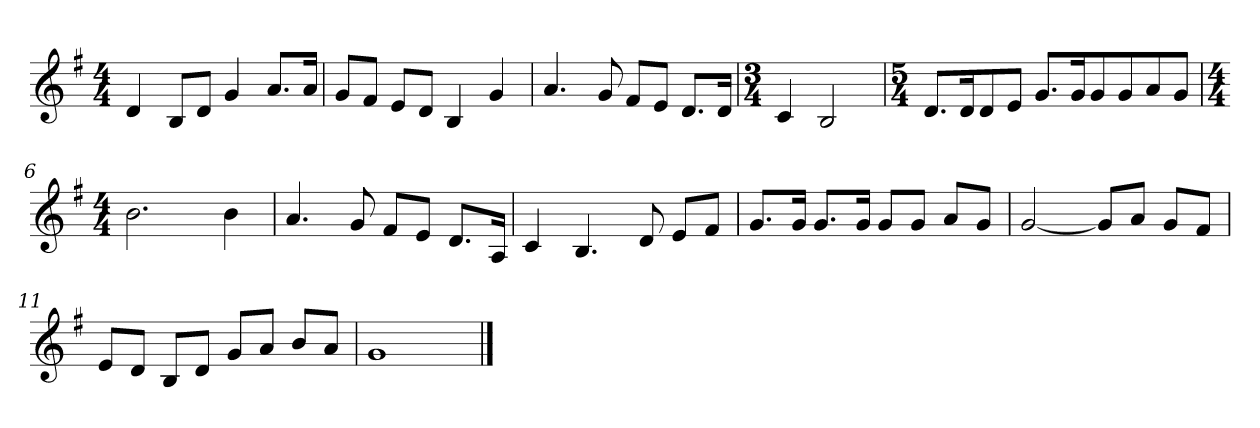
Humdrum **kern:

**kern
*part1
*staff1
*k[f#]
*M4/4
*MM120
=1
4d
8BL
8dJ
4g
8.aL
16aJk
=2
8gL
8f#J
8eL
8dJ
4B
4g
=3
4.a
8g
8f#L
8eJ
8.dL
16dJk
=4
*M3/4
4c
2B
=5
*M5/4
8.dL
16dk
8d
8eJ
8.gL
16gk
8g
8g
8a
8gJ
=6
*M4/4
2.b
4b
=7
4.a
8g
8f#L
8eJ
8.dL
16AJk
=8
4c
4.B
8d
8eL
8f#J
=9
8.gL
16gJk
8.gL
16gJk
8gL
8gJ
8aL
8gJ
=10
[2g
8gL]
8aJ
8gL
8f#J
=11
8eL
8dJ
8BL
8dJ
8gL
8aJ
8bL
8aJ
=12
1g
==
*-
